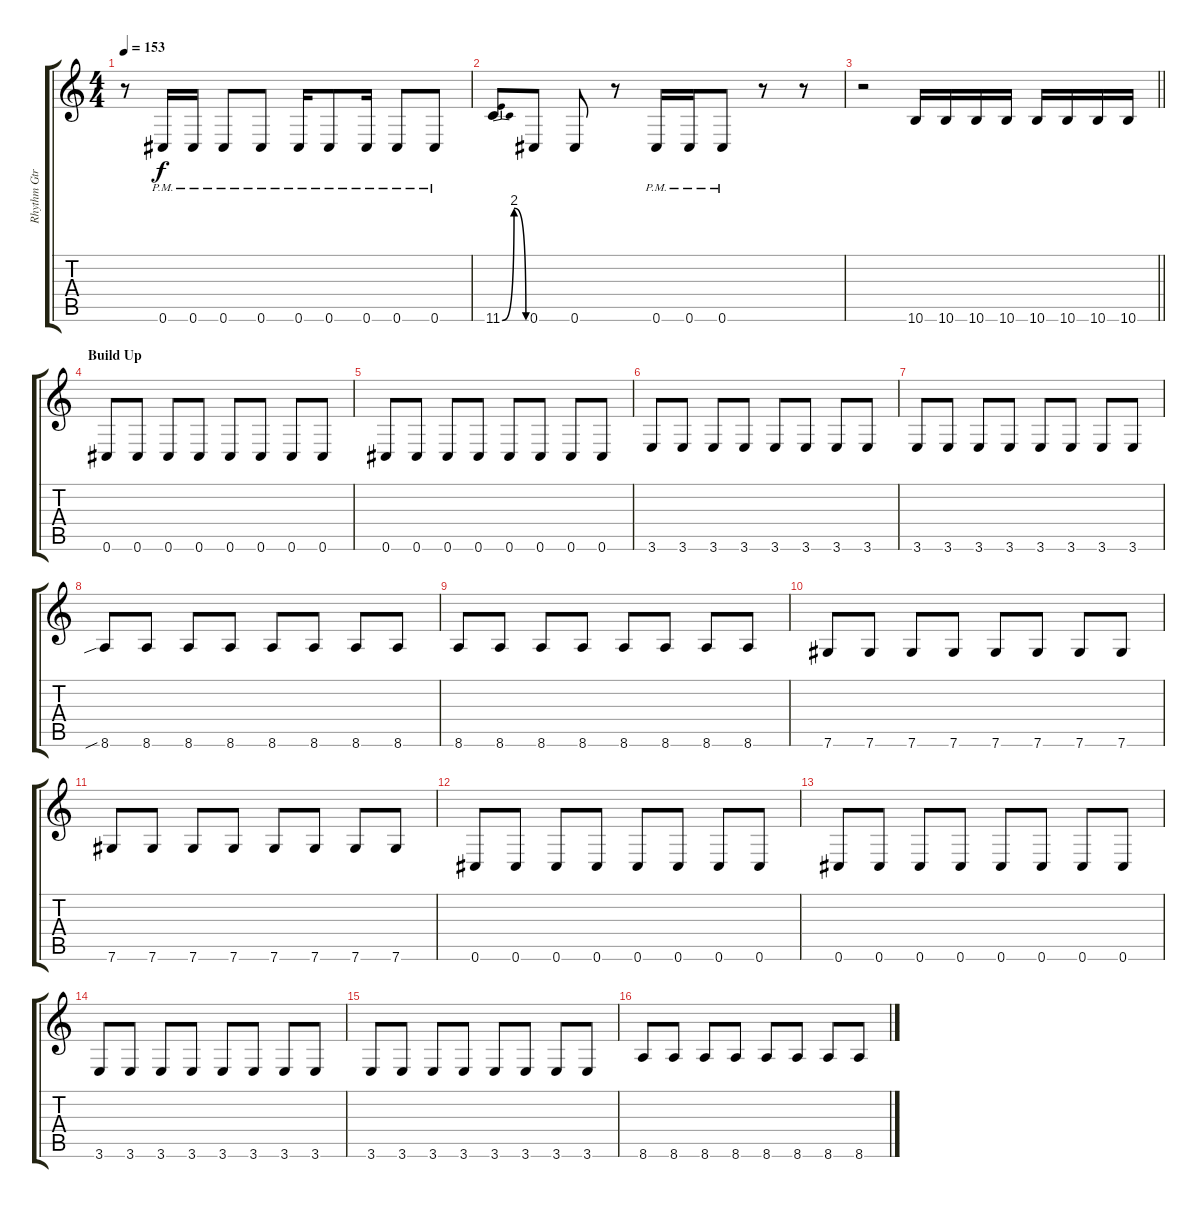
\track ("Rhythm Gtr L" "Rhythm Gtr") {instrument distortionguitar}
\staff {score tabs}
\tuning (Eb4 Bb3 Gb3 Db3 Ab2 Db2) {hide}
\ts (4 4)
\tempo 153
\clef g2
\ks c
r.8{dy f} 0.6{pm}.16 0.6{pm}.16 0.6{pm}.8 0.6{pm}.8 0.6{pm}.16 0.6{pm}.8 0.6{pm}.16 0.6{pm}.8 0.6{pm}.8 |
11.6{be (bendrelease 0 0 30 8 30 8 60 0)}.8 0.6.8 0.6.8 r.8 0.6{pm}.16 0.6{pm}.16 0.6{pm}.8 r.8 r.8 |
\barLineRight lightlight
r.2 10.6.16 10.6.16 10.6.16 10.6.16 10.6.16 10.6.16 10.6.16 10.6.16 |
\section ("" "Build Up")
0.6.8 0.6.8 0.6.8 0.6.8 0.6.8 0.6.8 0.6.8 0.6.8 |
0.6.8 0.6.8 0.6.8 0.6.8 0.6.8 0.6.8 0.6.8 0.6.8 |
3.6.8 3.6.8 3.6.8 3.6.8 3.6.8 3.6.8 3.6.8 3.6.8 |
3.6.8 3.6.8 3.6.8 3.6.8 3.6.8 3.6.8 3.6.8 3.6.8 |
8.6{sib}.8 8.6.8 8.6.8 8.6.8 8.6.8 8.6.8 8.6.8 8.6.8 |
8.6.8 8.6.8 8.6.8 8.6.8 8.6.8 8.6.8 8.6.8 8.6.8 |
7.6.8 7.6.8 7.6.8 7.6.8 7.6.8 7.6.8 7.6.8 7.6.8 |
7.6.8 7.6.8 7.6.8 7.6.8 7.6.8 7.6.8 7.6.8 7.6.8 |
0.6.8 0.6.8 0.6.8 0.6.8 0.6.8 0.6.8 0.6.8 0.6.8 |
0.6.8 0.6.8 0.6.8 0.6.8 0.6.8 0.6.8 0.6.8 0.6.8 |
3.6.8 3.6.8 3.6.8 3.6.8 3.6.8 3.6.8 3.6.8 3.6.8 |
3.6.8 3.6.8 3.6.8 3.6.8 3.6.8 3.6.8 3.6.8 3.6.8 |
8.6.8 8.6.8 8.6.8 8.6.8 8.6.8 8.6.8 8.6.8 8.6.8
